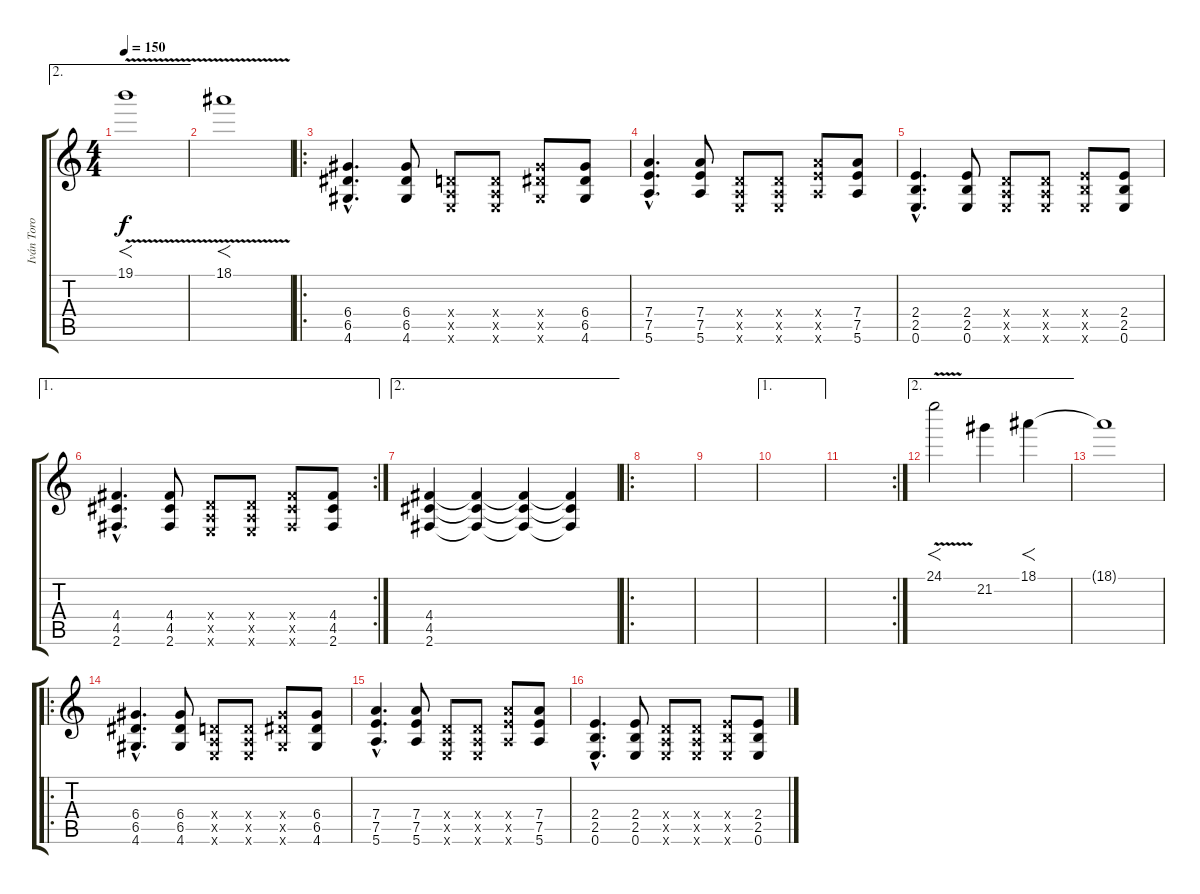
\track ("Iván Toro (guitarra)" "Iván Toro ") {instrument distortionguitar}
\staff {score tabs}
\tuning (E4 B3 G3 D3 A2 E2) {hide}
\ae 2
\ts (4 4)
\tempo 150
\clef g2
\ks c
19.1{v}.1{f dy f} |
18.1{v}.1{f} |
\ro
(6.4{hac} 6.5{hac} 4.6{hac}).4{d} (6.4 6.5 4.6).8 (0.4{x} 0.5{x} 0.6{x}).8 (0.4{x} 0.5{x} 0.6{x}).8 (6.4{x} 6.5{x} 4.6{x}).8 (6.4 6.5 4.6).8 |
(7.4{hac} 7.5{hac} 5.6{hac}).4{d} (7.4 7.5 5.6).8 (0.4{x} 0.5{x} 0.6{x}).8 (0.4{x} 0.5{x} 0.6{x}).8 (7.4{x} 7.5{x} 5.6{x}).8 (7.4 7.5 5.6).8 |
(2.4{hac} 2.5{hac} 0.6{hac}).4{d} (2.4 2.5 0.6).8 (0.4{x} 0.5{x} 0.6{x}).8 (0.4{x} 0.5{x} 0.6{x}).8 (2.4{x} 2.5{x} 0.6{x}).8 (2.4 2.5 0.6).8 |
\ae 1
\rc 2
(4.4{hac} 4.5{hac} 2.6{hac}).4{d} (4.4 4.5 2.6).8 (0.4{x} 0.5{x} 0.6{x}).8 (0.4{x} 0.5{x} 0.6{x}).8 (4.4{x} 4.5{x} 2.6{x}).8 (4.4 4.5 2.6).8 |
\ae 2
(4.4 4.5 2.6).4 (4.4{t} 4.5{t} 2.6{t}).4 (4.4{t} 4.5{t} 2.6{t}).4 (4.4{t} 4.5{t} 2.6{t}).4 |
\ro
|
|
\ae 1
|
\rc 2
|
\ae 2
24.1{v}.2{f} 21.2.4 18.1.4{f} |
18.1{t}.1 |
\ro
(6.4{hac} 6.5{hac} 4.6{hac}).4{d} (6.4 6.5 4.6).8 (0.4{x} 0.5{x} 0.6{x}).8 (0.4{x} 0.5{x} 0.6{x}).8 (6.4{x} 6.5{x} 4.6{x}).8 (6.4 6.5 4.6).8 |
(7.4{hac} 7.5{hac} 5.6{hac}).4{d} (7.4 7.5 5.6).8 (0.4{x} 0.5{x} 0.6{x}).8 (0.4{x} 0.5{x} 0.6{x}).8 (7.4{x} 7.5{x} 5.6{x}).8 (7.4 7.5 5.6).8 |
(2.4{hac} 2.5{hac} 0.6{hac}).4{d} (2.4 2.5 0.6).8 (0.4{x} 0.5{x} 0.6{x}).8 (0.4{x} 0.5{x} 0.6{x}).8 (2.4{x} 2.5{x} 0.6{x}).8 (2.4 2.5 0.6).8
